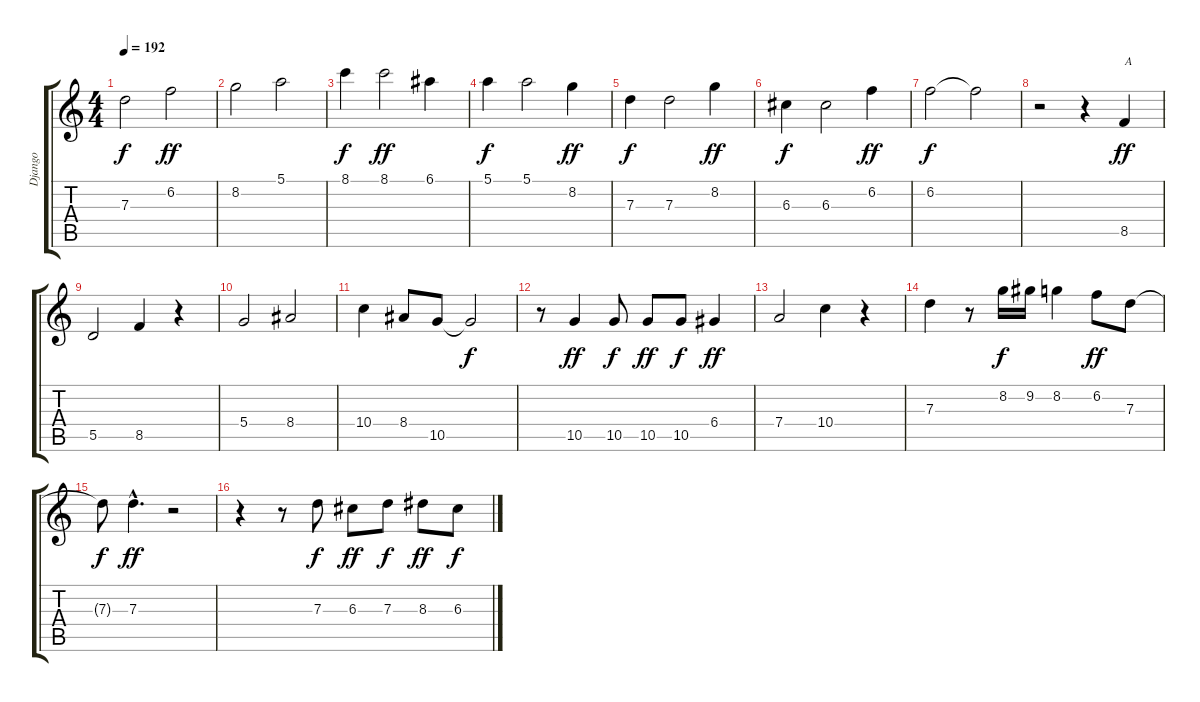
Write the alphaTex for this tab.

\track ("Django" "Django") {instrument acousticguitarnylon}
\staff {score tabs}
\tuning (E4 B3 G3 D3 A2 E2) {hide}
\ts (4 4)
\tempo 192
\clef g2
\ks c
7.3.2{dy f volume 13 balance 12 instrument acousticguitarnylon} 6.2.2{dy ff} |
8.2.2 5.1.2 |
8.1.4{dy f} 8.1.2{dy ff} 6.1.4 |
5.1.4{dy f} 5.1.2 8.2.4{dy ff} |
7.3.4{dy f} 7.3.2 8.2.4{dy ff} |
6.3.4{dy f} 6.3.2 6.2.4{dy ff} |
6.2.2{dy f} 6.2{t}.2 |
r.2 r.4 8.5.4{txt "A" dy ff} |
5.5.2 8.5.4 r.4 |
5.4.2 8.4.2 |
10.4.4 8.4.8 10.5.8 10.5{t}.2{dy f} |
r.8 10.5.4{dy ff} 10.5.8{dy f} 10.5.8{dy ff} 10.5.8{dy f} 6.4.4{dy ff} |
7.4.2 10.4.4 r.4 |
7.3.4 r.8 8.2.16{dy f} 9.2.16 8.2.4 6.2.8{dy ff} 7.3.8 |
7.3{t}.8{dy f} 7.3{hac}.4{d dy ff} r.2 |
r.4 r.8 7.3.8{dy f} 6.3.8{dy ff} 7.3.8{dy f} 8.3.8{dy ff} 6.3.8{dy f}
